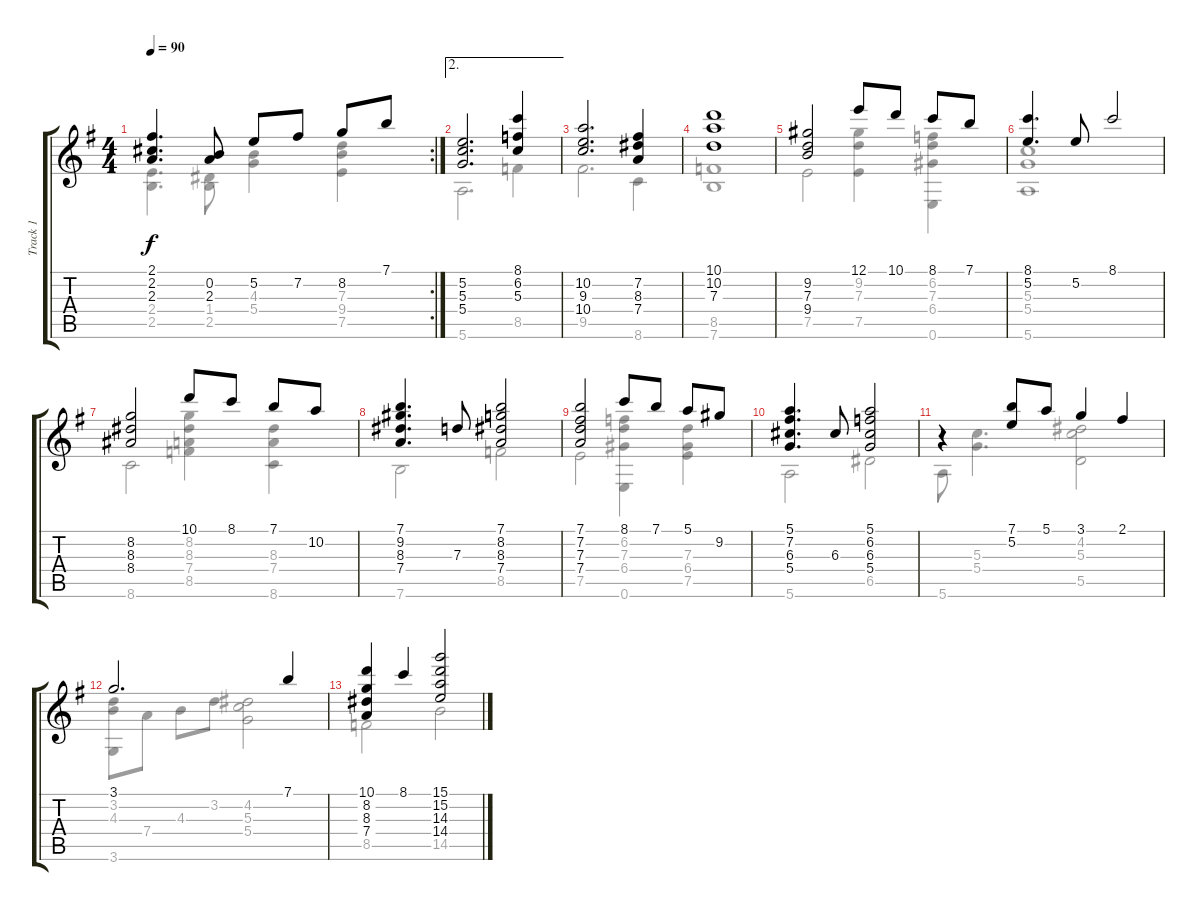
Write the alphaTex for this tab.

\track ("Track 1" "Track 1") {instrument electricguitarjazz}
\staff {score tabs}
\tuning (E4 B3 G3 D3 A2 E2) {hide}
\voice
\rc 2
\ts (4 4)
\tempo 90
\clef g2
\ks eminor
(2.1{t} 2.2{t} 2.3{t}).4{d dy f} (0.2 2.3).8 5.2.8 7.2.8 8.2.8 7.1.8 |
\ae 2
(5.2 5.3 5.4).2{d} (8.1 6.2 5.3).4 |
(10.2 9.3 10.4).2{d} (7.2 8.3 7.4).4 |
(10.1 10.2 7.3).1 |
(9.2 7.3 9.4).2 12.1.8 10.1.8 8.1.8 7.1.8 |
(8.1 5.2).4{d} 5.2.8 8.1.2 |
(8.2 8.3 8.4).2 10.1.8 8.1.8 7.1.8 10.2.8 |
(7.1 9.2 8.3 7.4).4{d} 7.3.8 (7.1 8.2 8.3 7.4).2 |
(7.1 7.2 7.3 7.4).2 8.1.8 7.1.8 5.1.8 9.2.8 |
(5.1 7.2 6.3 5.4).4{d} 6.3.8 (5.1 6.2 6.3 5.4).2 |
r.4 (7.1 5.2).8 5.1.8 3.1.4 2.1.4 |
3.1.2{d} 7.1.4 |
(10.1 8.2 8.3 7.4).4 8.1.4 (15.1 15.2 14.3 14.4).2
\voice
\clef g2
\ottava regular
\simile none
\ks eminor
(2.4{t} 2.5{t}).4{d dy f} (1.4 2.5).8 (4.3 5.4).4 (7.3 9.4 7.5).4 |
5.6.2{d} 8.5.4 |
9.5.2{d} 8.6.4 |
(8.5 7.6).1 |
7.5.2 (9.2 7.3 7.5).4 (6.2 7.3 6.4 0.6).4 |
(5.3 5.4 5.6).1 |
8.6.2 (8.2 8.3 7.4 8.5).4 (8.3 7.4 8.6).4 |
7.6.2 8.5.2 |
7.5.2 (6.2 7.3 6.4 0.6).4 (7.3 6.4 7.5).4 |
5.6.2 6.5.2 |
5.6.8 (5.3 5.4).4{d} (4.2 5.3 5.5).2 |
(3.2 4.3 3.6).8 7.4.8 4.3.8 3.2.8 (4.2 5.3 5.4).2 |
8.5.2 14.5.2
